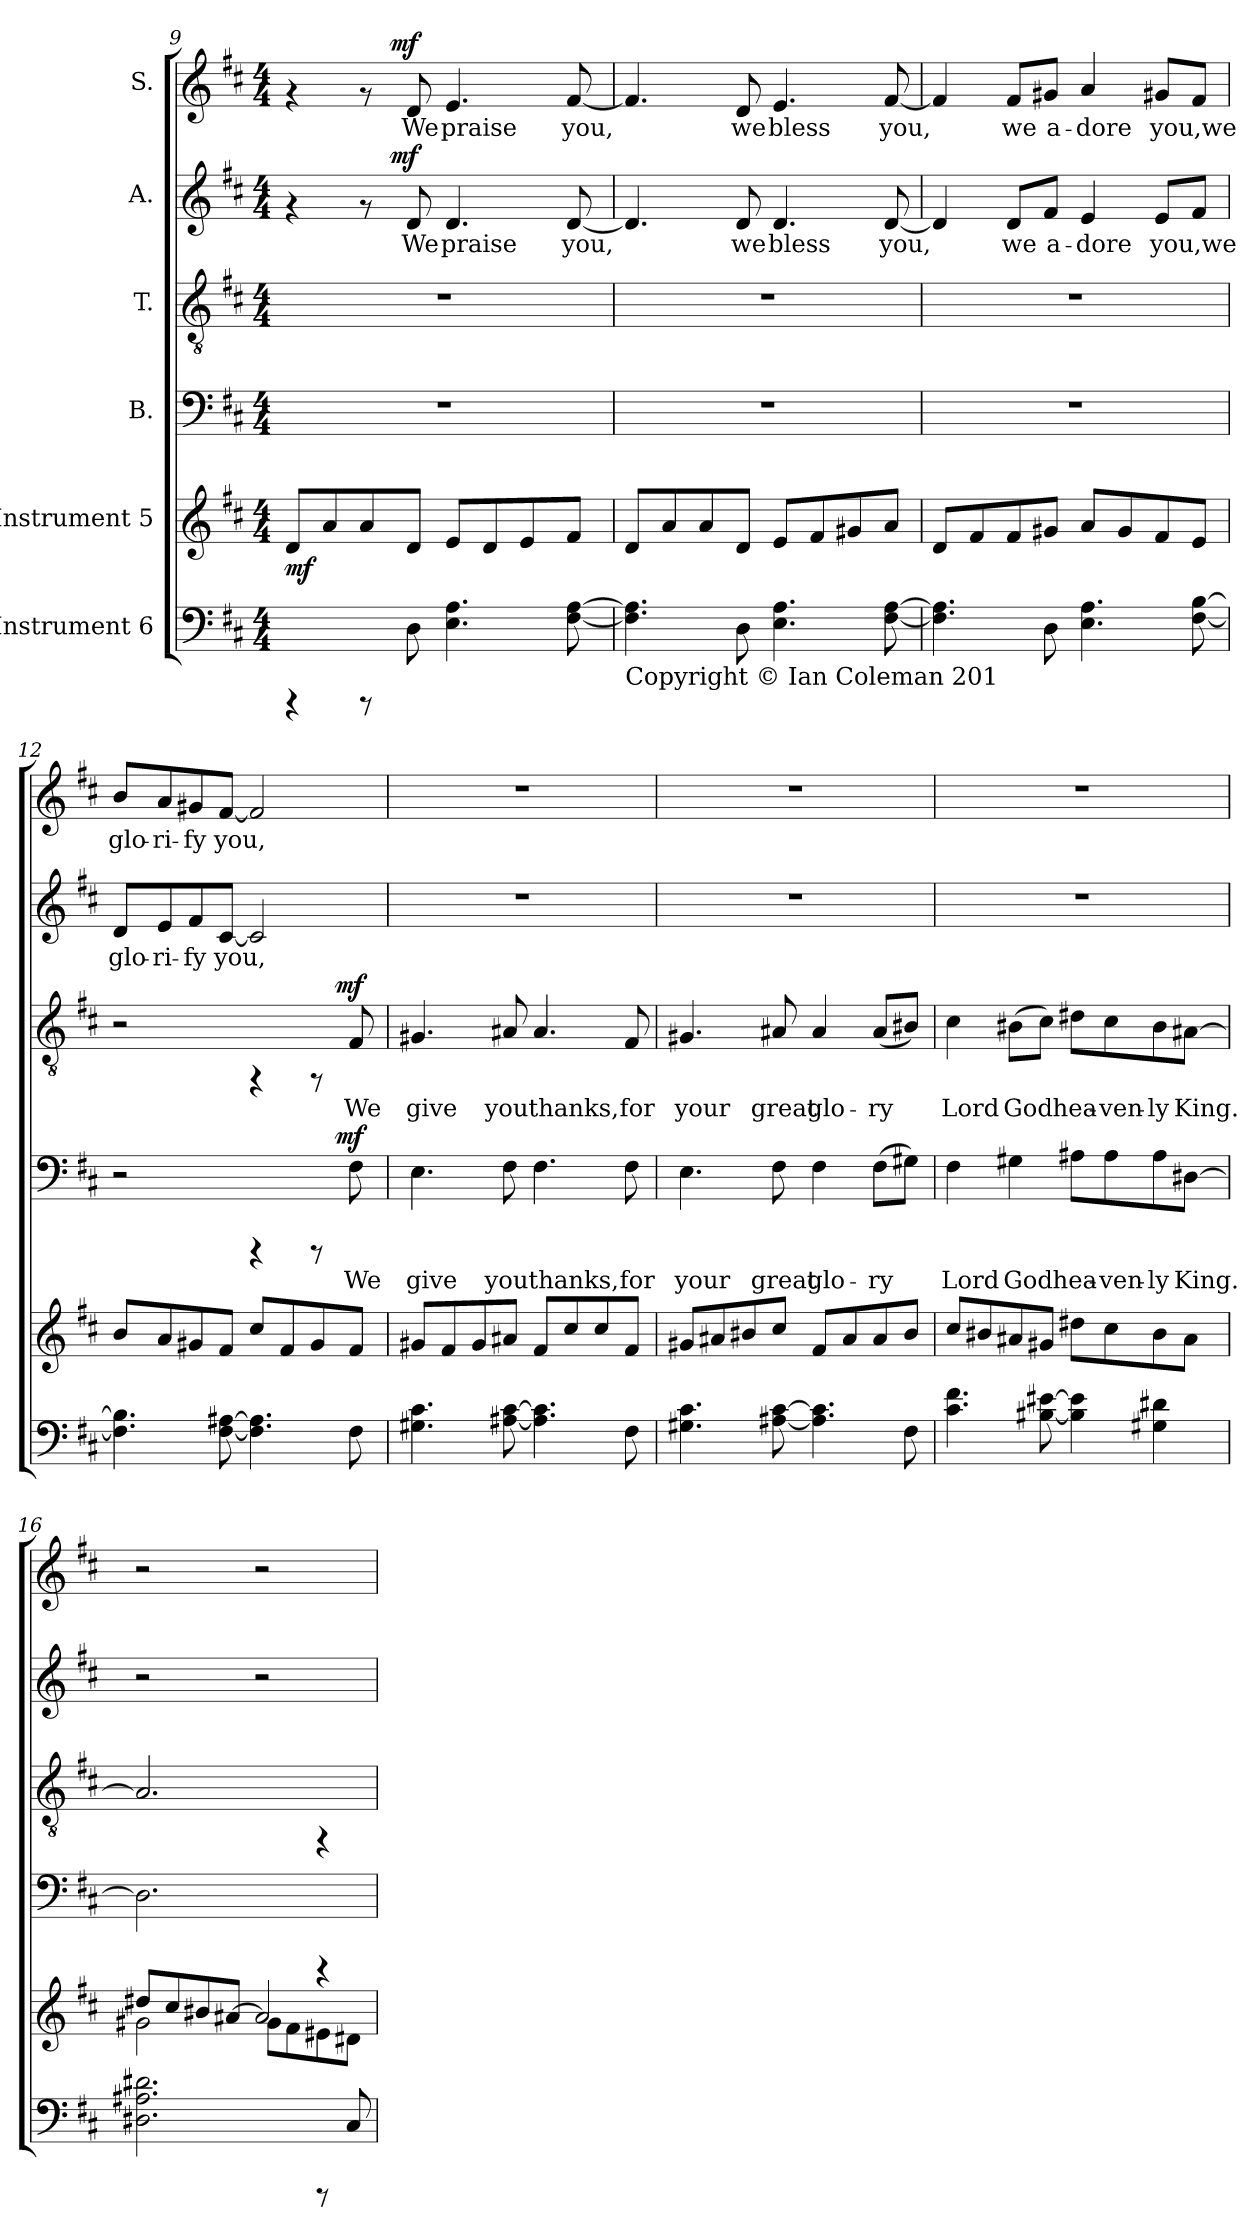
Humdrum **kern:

**kern	**kern	**dynam	**kern	**text	**dynam	**kern	**text	**dynam	**kern	**text	**dynam	**kern	**text	**dynam
*part6	*part5	*part5	*part4	*part4	*part4	*part3	*part3	*part3	*part2	*part2	*part2	*part1	*part1	*part1
*staff6	*staff5	*staff5	*staff4	*staff4	*staff4	*staff3	*staff3	*staff3	*staff2	*staff2	*staff2	*staff1	*staff1	*staff1
*I"Instrument 6	*I"Instrument 5	*	*I"B.	*	*	*I"T.	*	*	*I"A.	*	*	*I"S.	*	*
*clefF4	*clefG2	*	*clefF4	*	*	*clefGv2	*	*	*clefG2	*	*	*clefG2	*	*
*k[f#c#]	*k[f#c#]	*	*k[f#c#]	*	*	*k[f#c#]	*	*	*k[f#c#]	*	*	*k[f#c#]	*	*
*D:	*D:	*	*D:	*	*	*D:	*	*	*D:	*	*	*D:	*	*
*M4/4	*M4/4	*	*M4/4	*	*	*M4/4	*	*	*M4/4	*	*	*M4/4	*	*
=9	=9	=9	=9	=9	=9	=9	=9	=9	=9	=9	=9	=9	=9	=9
!	!	!LO:DY:b	!	!	!	!	!	!	!	!	!	!	!	!
*	*	*	*	*	*	*	*	*	*^	*	*	*^	*	*
4rCCC	8d/L	mf	1r	.	.	1r	.	.	4rf	4ryy	.	.	4rf	4ryy	.	.
.	8a/	.	.	.	.	.	.	.	.	.	.	.	.	.	.	.
8rCCC	8a/	.	.	.	.	.	.	.	8rf	16.ryy	.	.	8rf	16.ryy	.	.
!	!	!	!	!	!	!	!	!	!	!	!	!LO:DY:a	!	!	!	!LO:DY:a
.	.	.	.	.	.	.	.	.	.	2ryy	.	mf	.	2ryy	.	mf
!	!	!	!	!	!	!	!	!	!	!	!LO:LY:b	!	!	!	!LO:LY:b	!
8D\	8d/J	.	.	.	.	.	.	.	8d/	.	We	.	8d/	.	We	.
!	!	!	!	!	!	!	!	!	!	!	!LO:LY:b	!	!	!	!LO:LY:b	!
4.A\ 4.E\	8e/L	.	.	.	.	.	.	.	4.d/	.	praise	.	4.e/	.	praise	.
.	8d/	.	.	.	.	.	.	.	.	.	.	.	.	.	.	.
.	8e/	.	.	.	.	.	.	.	.	.	.	.	.	.	.	.
.	.	.	.	.	.	.	.	.	.	8ryy	.	.	.	8ryy	.	.
!	!	!	!	!	!	!	!	!	!	!	!LO:LY:b	!	!	!	!LO:LY:b	!
[>8A\ [<8F#\	8f#/J	.	.	.	.	.	.	.	[<8d/	.	you,	.	[<8f#/	.	you,	.
.	.	.	.	.	.	.	.	.	.	32ryy	.	.	.	32ryy	.	.
=10	=10	=10	=10	=10	=10	=10	=10	=10	=10	=10	=10	=10	=10	=10	=10	=10
!LO:TX:b:t=Copyright © Ian Coleman 201	!	!	!	!	!	!	!	!	!	!	!	!	!	!	!	!
!	!	!	!	!	!	!	!	!	!	!	!LO:LY:b	!	!	!	!LO:LY:b	!
*	*	*	*	*	*	*	*	*	*v	*v	*	*	*	*	*	*
*	*	*	*	*	*	*	*	*	*	*	*	*v	*v	*	*
4.A\] 4.F#\]	8d/L	.	1r	.	.	1r	.	.	4.d/]	.	.	4.f#/]	.	.
.	8a/	.	.	.	.	.	.	.	.	.	.	.	.	.
.	8a/	.	.	.	.	.	.	.	.	.	.	.	.	.
!	!	!	!	!	!	!	!	!	!	!LO:LY:b	!	!	!LO:LY:b	!
8D\	8d/J	.	.	.	.	.	.	.	8d/	we	.	8d/	we	.
!	!	!	!	!	!	!	!	!	!	!LO:LY:b	!	!	!LO:LY:b	!
4.A\ 4.E\	8e/L	.	.	.	.	.	.	.	4.d/	bless	.	4.e/	bless	.
.	8f#/	.	.	.	.	.	.	.	.	.	.	.	.	.
.	8g#X/	.	.	.	.	.	.	.	.	.	.	.	.	.
!	!	!	!	!	!	!	!	!	!	!LO:LY:b	!	!	!LO:LY:b	!
[>8A\ [<8F#\	8a/J	.	.	.	.	.	.	.	[<8d/	you,	.	[<8f#/	you,	.
=11	=11	=11	=11	=11	=11	=11	=11	=11	=11	=11	=11	=11	=11	=11
!	!	!	!	!	!	!	!	!	!	!LO:LY:b	!	!	!LO:LY:b	!
4.A\] 4.F#\]	8d/L	.	1r	.	.	1r	.	.	4d/]	.	.	4f#/]	.	.
.	8f#/	.	.	.	.	.	.	.	.	.	.	.	.	.
!	!	!	!	!	!	!	!	!	!	!LO:LY:b	!	!	!LO:LY:b	!
.	8f#/	.	.	.	.	.	.	.	8d/L	we	.	8f#/L	we	.
!	!	!	!	!	!	!	!	!	!	!LO:LY:b	!	!	!LO:LY:b	!
8D\	8g#X/J	.	.	.	.	.	.	.	8f#/J	a-	.	8g#X/J	a-	.
!	!	!	!	!	!	!	!	!	!	!LO:LY:b	!	!	!LO:LY:b	!
4.A\ 4.E\	8a/L	.	.	.	.	.	.	.	4e/	-dore	.	4a/	-dore	.
.	8g#/	.	.	.	.	.	.	.	.	.	.	.	.	.
!	!	!	!	!	!	!	!	!	!	!LO:LY:b	!	!	!LO:LY:b	!
.	8f#/	.	.	.	.	.	.	.	8e/L	you,we	.	8g#X/L	you,we	.
!	!	!	!	!	!	!	!	!	!	!LO:LY:b	!	!	!LO:LY:b	!
[>8B\ [>8F#\	8e/J	.	.	.	.	.	.	.	8f#/J	.	.	8f#/J	.	.
!!LO:PB:g=z
=12	=12	=12	=12	=12	=12	=12	=12	=12	=12	=12	=12	=12	=12	=12
!	!	!	!	!	!	!	!	!	!	!LO:LY:b	!	!	!LO:LY:b	!
*	*	*	*^	*	*	*^	*	*	*	*	*	*	*	*
4.B\] 4.F#\]	8b/L	.	2r	2ryy	.	.	2r	2ryy	.	.	8d/L	glo-	.	8b/L	glo-	.
!	!	!	!	!	!	!	!	!	!	!	!	!LO:LY:b	!	!	!LO:LY:b	!
.	8a/	.	.	.	.	.	.	.	.	.	8e/	-ri-	.	8a/	-ri-	.
!	!	!	!	!	!	!	!	!	!	!	!	!LO:LY:b	!	!	!LO:LY:b	!
.	8g#X/	.	.	.	.	.	.	.	.	.	8f#/	-fy	.	8g#X/	-fy	.
!	!	!	!	!	!	!	!	!	!	!	!	!LO:LY:b	!	!	!LO:LY:b	!
[>8A#X\ [<8F#\	8f#/J	.	.	.	.	.	.	.	.	.	[<8c#/J	you,	.	[<8f#/J	you,	.
!	!	!	!	!	!	!	!	!	!	!	!	!LO:LY:b	!	!	!LO:LY:b	!
4.A#\] 4.F#\]	8cc#/L	.	4rCCC	4ryy	.	.	4rFF	4ryy	.	.	2c#/]	.	.	2f#/]	.	.
.	8f#/	.	.	.	.	.	.	.	.	.	.	.	.	.	.	.
.	8g#/	.	8rCCC	16.ryy	.	.	8rFF	16.ryy	.	.	.	.	.	.	.	.
!	!	!	!	!	!	!LO:DY:a	!	!	!	!LO:DY:a	!	!	!	!	!	!
.	.	.	.	8ryy	.	mf	.	8ryy	.	mf	.	.	.	.	.	.
!	!	!	!	!	!LO:LY:b:cj	!	!	!	!LO:LY:b:cj	!	!	!	!	!	!	!
8F#\	8f#/J	.	8F#\	.	We	.	8F#/	.	We	.	.	.	.	.	.	.
.	.	.	.	32ryy	.	.	.	32ryy	.	.	.	.	.	.	.	.
=13	=13	=13	=13	=13	=13	=13	=13	=13	=13	=13	=13	=13	=13	=13	=13	=13
!	!	!	!	!	!LO:LY:b:cj	!	!	!	!LO:LY:b:cj	!	!	!	!	!	!	!
*	*	*	*v	*v	*	*	*	*	*	*	*	*	*	*	*	*
*	*	*	*	*	*	*v	*v	*	*	*	*	*	*	*	*
4.c#\ 4.G#X\	8g#X/L	.	4.E\	give	.	4.G#X/	give	.	1r	.	.	1r	.	.
.	8f#/	.	.	.	.	.	.	.	.	.	.	.	.	.
.	8g#/	.	.	.	.	.	.	.	.	.	.	.	.	.
!	!	!	!	!LO:LY:b:cj	!	!	!LO:LY:b:cj	!	!	!	!	!	!	!
[>8c#\ [<8A#X\	8a#X/J	.	8F#\	you	.	8A#X/	you	.	.	.	.	.	.	.
!	!	!	!	!LO:LY:b:cj	!	!	!LO:LY:b:cj	!	!	!	!	!	!	!
4.c#\] 4.A#\]	8f#/L	.	4.F#\	thanks,	.	4.A#/	thanks,	.	.	.	.	.	.	.
.	8cc#/	.	.	.	.	.	.	.	.	.	.	.	.	.
.	8cc#/	.	.	.	.	.	.	.	.	.	.	.	.	.
!	!	!	!	!LO:LY:b:cj	!	!	!LO:LY:b:cj	!	!	!	!	!	!	!
8F#\	8f#/J	.	8F#\	for	.	8F#/	for	.	.	.	.	.	.	.
=14	=14	=14	=14	=14	=14	=14	=14	=14	=14	=14	=14	=14	=14	=14
!	!	!	!	!LO:LY:b:cj	!	!	!LO:LY:b:cj	!	!	!	!	!	!	!
4.c#\ 4.G#X\	8g#X/L	.	4.E\	your	.	4.G#X/	your	.	1r	.	.	1r	.	.
.	8a#X/	.	.	.	.	.	.	.	.	.	.	.	.	.
.	8b#X/	.	.	.	.	.	.	.	.	.	.	.	.	.
!	!	!	!	!LO:LY:b:cj	!	!	!LO:LY:b:cj	!	!	!	!	!	!	!
[>8c#\ [<8A#X\	8cc#/J	.	8F#\	great	.	8A#X/	great	.	.	.	.	.	.	.
!	!	!	!	!LO:LY:b:cj	!	!	!LO:LY:b:cj	!	!	!	!	!	!	!
4.c#\] 4.A#\]	8f#/L	.	4F#\	glo-	.	4A#/	glo-	.	.	.	.	.	.	.
.	8a#/	.	.	.	.	.	.	.	.	.	.	.	.	.
!	!	!	!	!LO:LY:b:cj	!	!	!LO:LY:b:cj	!	!	!	!	!	!	!
.	8a#/	.	(>8F#\L	-ry	.	(<8A#/L	-ry	.	.	.	.	.	.	.
!	!	!	!	!LO:LY:b:cj	!	!	!LO:LY:b:cj	!	!	!	!	!	!	!
8F#\	8b#/J	.	8G#X\J)	.	.	8B#X/J)	.	.	.	.	.	.	.	.
=15	=15	=15	=15	=15	=15	=15	=15	=15	=15	=15	=15	=15	=15	=15
!	!	!	!	!LO:LY:b:cj	!	!	!LO:LY:b:cj	!	!	!	!	!	!	!
4.f#\ 4.c#\	8cc#/L	.	4F#\	Lord	.	4c#\	Lord	.	1r	.	.	1r	.	.
.	8b#X/	.	.	.	.	.	.	.	.	.	.	.	.	.
!	!	!	!	!LO:LY:b:cj	!	!	!LO:LY:b:cj	!	!	!	!	!	!	!
.	8a#X/	.	4G#X\	God	.	(>8B#X\L	God	.	.	.	.	.	.	.
!	!	!	!	!	!	!	!LO:LY:b:cj	!	!	!	!	!	!	!
[>8e#X\ [<8B#X\	8g#X/J	.	.	.	.	8c#\J)	.	.	.	.	.	.	.	.
!	!	!	!	!LO:LY:b:cj	!	!	!LO:LY:b:cj	!	!	!	!	!	!	!
4e#\] 4B#\]	8dd#X\L	.	8A#X\L	hea-	.	8d#X\L	hea-	.	.	.	.	.	.	.
!	!	!	!	!LO:LY:b:cj	!	!	!LO:LY:b:cj	!	!	!	!	!	!	!
.	8cc#\	.	8A#\	-ven-	.	8c#\	-ven-	.	.	.	.	.	.	.
!	!	!	!	!LO:LY:b:cj	!	!	!LO:LY:b:cj	!	!	!	!	!	!	!
4d#X\ 4G#X\	8b#\	.	8A#\	-ly	.	8B#\	-ly	.	.	.	.	.	.	.
!	!	!	!	!LO:LY:b:cj	!	!	!LO:LY:b:cj	!	!	!	!	!	!	!
.	8a#\J	.	[<8D#X\J	King.	.	[<8A#X\J	King.	.	.	.	.	.	.	.
!!LO:PB:g=z
=16	=16	=16	=16	=16	=16	=16	=16	=16	=16	=16	=16	=16	=16	=16
*	*^	*	*	*	*	*	*	*	*	*	*	*	*	*
!	!	!	!	!	!LO:LY:b:cj	!	!	!LO:LY:b:cj	!	!	!	!	!	!	!
2.d#X\ 2.A#X\ 2.D#X\	8dd#X/L	2g#X\	.	2.D#\]	.	.	2.A#/]	.	.	2r	.	.	2r	.	.
.	8cc#/	.	.	.	.	.	.	.	.	.	.	.	.	.	.
.	8b#X/	.	.	.	.	.	.	.	.	.	.	.	.	.	.
.	[>8a#X/J	.	.	.	.	.	.	.	.	.	.	.	.	.	.
.	2a#/]	8g#\L	.	.	.	.	.	.	.	2r	.	.	2r	.	.
.	.	8f#\	.	.	.	.	.	.	.	.	.	.	.	.	.
8rCCC	.	8e#X\	.	4rCCC	.	.	4rFF	.	.	.	.	.	.	.	.
8C#/	.	8d#X\J	.	.	.	.	.	.	.	.	.	.	.	.	.
*	*v	*v	*	*	*	*	*	*	*	*	*	*	*	*	*
=	=	=	=	=	=	=	=	=	=	=	=	=	=	=
*-	*-	*-	*-	*-	*-	*-	*-	*-	*-	*-	*-	*-	*-	*-
